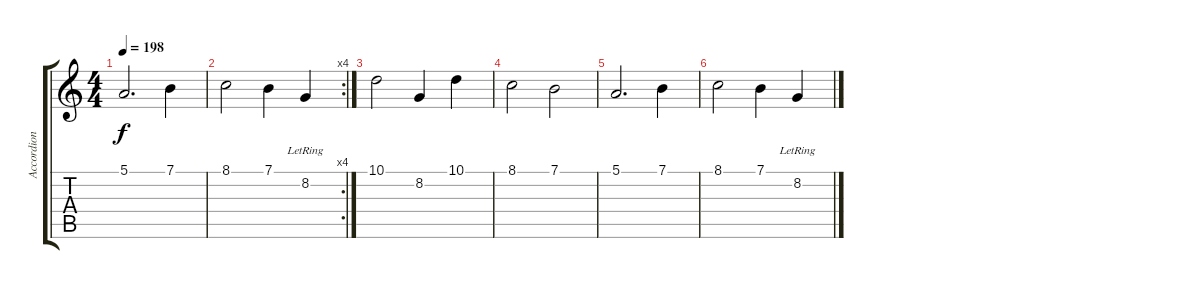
\track ("Accordion" "Accordion") {instrument accordion}
\staff {score tabs}
\tuning (E4 B3 G3 D3 A2 E2) {hide}
\ts (4 4)
\tempo 198
\clef g2
\ks c
5.1.2{d dy f} 7.1.4 |
\rc 4
8.1.2 7.1.4 8.2{lr}.4 |
10.1.2 8.2.4 10.1.4 |
8.1.2 7.1.2 |
5.1.2{d} 7.1.4 |
8.1.2 7.1.4 8.2{lr}.4
